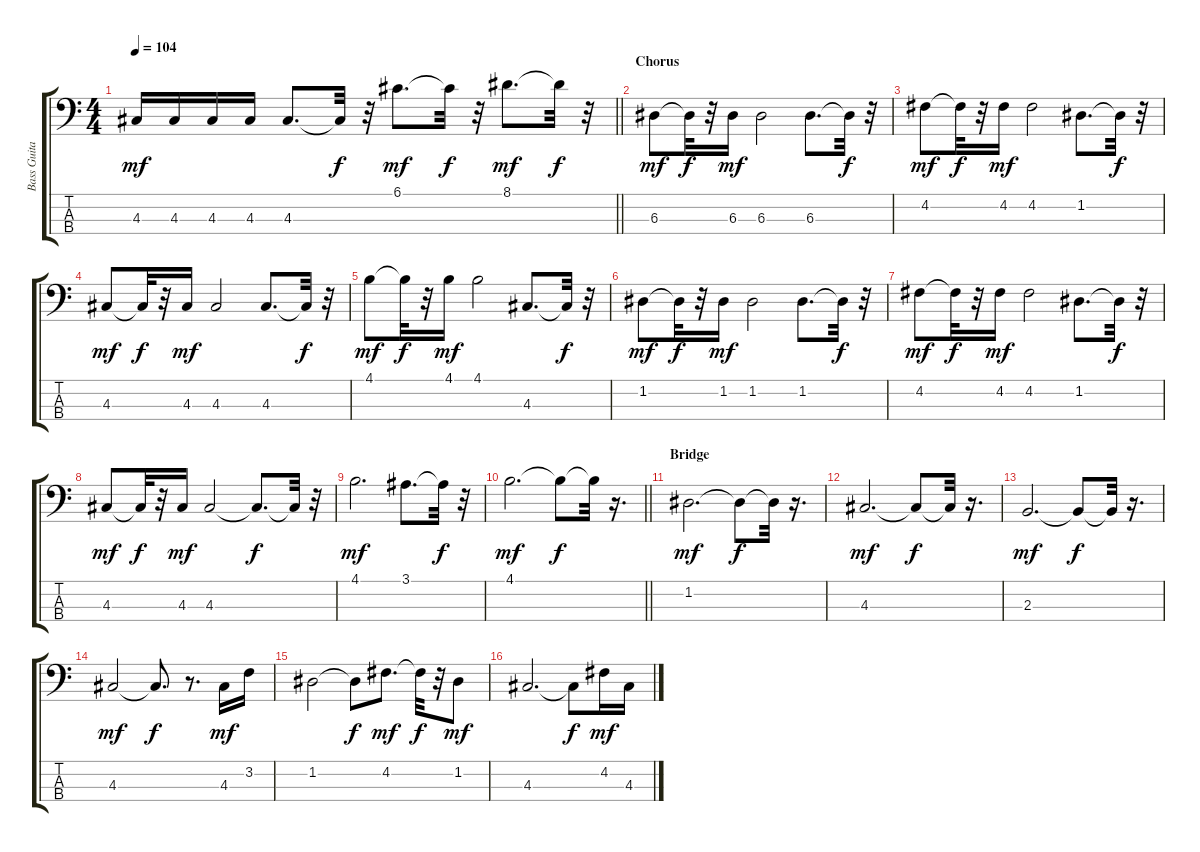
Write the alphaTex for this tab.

\track ("Bass Guitar - Pheonix" "Bass Guita") {instrument electricbassfinger}
\staff {score tabs}
\tuning (G2 D2 A1 E1) {hide}
\ts (4 4)
\tempo 104
\clef f4
\barLineRight lightlight
\ks c
4.3.16{dy mf} 4.3.16 4.3.16 4.3.16 4.3.8{d} 4.3{t}.32{dy f} r.32 6.1.8{d dy mf} 6.1{t}.32{dy f} r.32 8.1.8{d dy mf} 8.1{t}.32{dy f} r.32 |
\section ("" "Chorus")
6.3.8{dy mf} 6.3{t}.32{dy f} r.32 6.3.16{dy mf} 6.3.2 6.3.8{d} 6.3{t}.32{dy f} r.32 |
4.2.8{dy mf} 4.2{t}.32{dy f} r.32 4.2.16{dy mf} 4.2.2 1.2.8{d} 1.2{t}.32{dy f} r.32 |
4.3.8{dy mf} 4.3{t}.32{dy f} r.32 4.3.16{dy mf} 4.3.2 4.3.8{d} 4.3{t}.32{dy f} r.32 |
4.1.8{dy mf} 4.1{t}.32{dy f} r.32 4.1.16{dy mf} 4.1.2 4.3.8{d} 4.3{t}.32{dy f} r.32 |
1.2.8{dy mf} 1.2{t}.32{dy f} r.32 1.2.16{dy mf} 1.2.2 1.2.8{d} 1.2{t}.32{dy f} r.32 |
4.2.8{dy mf} 4.2{t}.32{dy f} r.32 4.2.16{dy mf} 4.2.2 1.2.8{d} 1.2{t}.32{dy f} r.32 |
4.3.8{dy mf} 4.3{t}.32{dy f} r.32 4.3.16{dy mf} 4.3.2 4.3{t}.8{d dy f} 4.3{t}.32 r.32 |
4.1.2{d dy mf} 3.1.8{d} 3.1{t}.32{dy f} r.32 |
\barLineRight lightlight
4.1.2{d dy mf} 4.1{t}.8{dy f} 4.1{t}.32 r.16{d} |
\section ("" "Bridge")
1.2.2{d dy mf} 1.2{t}.8{dy f} 1.2{t}.32 r.16{d} |
4.3.2{d dy mf} 4.3{t}.8{dy f} 4.3{t}.32 r.16{d} |
2.3.2{d dy mf} 2.3{t}.8{dy f} 2.3{t}.32 r.16{d} |
4.3.2{dy mf} 4.3{t}.8{d dy f} r.8{d} 4.3.16{dy mf} 3.2.16 |
1.2.2 1.2{t}.8{dy f} 4.2.8{d dy mf} 4.2{t}.32{dy f} r.32 1.2.8{dy mf} |
4.3.2{d} 4.3{t}.8{dy f} 4.2.16{dy mf} 4.3.16
